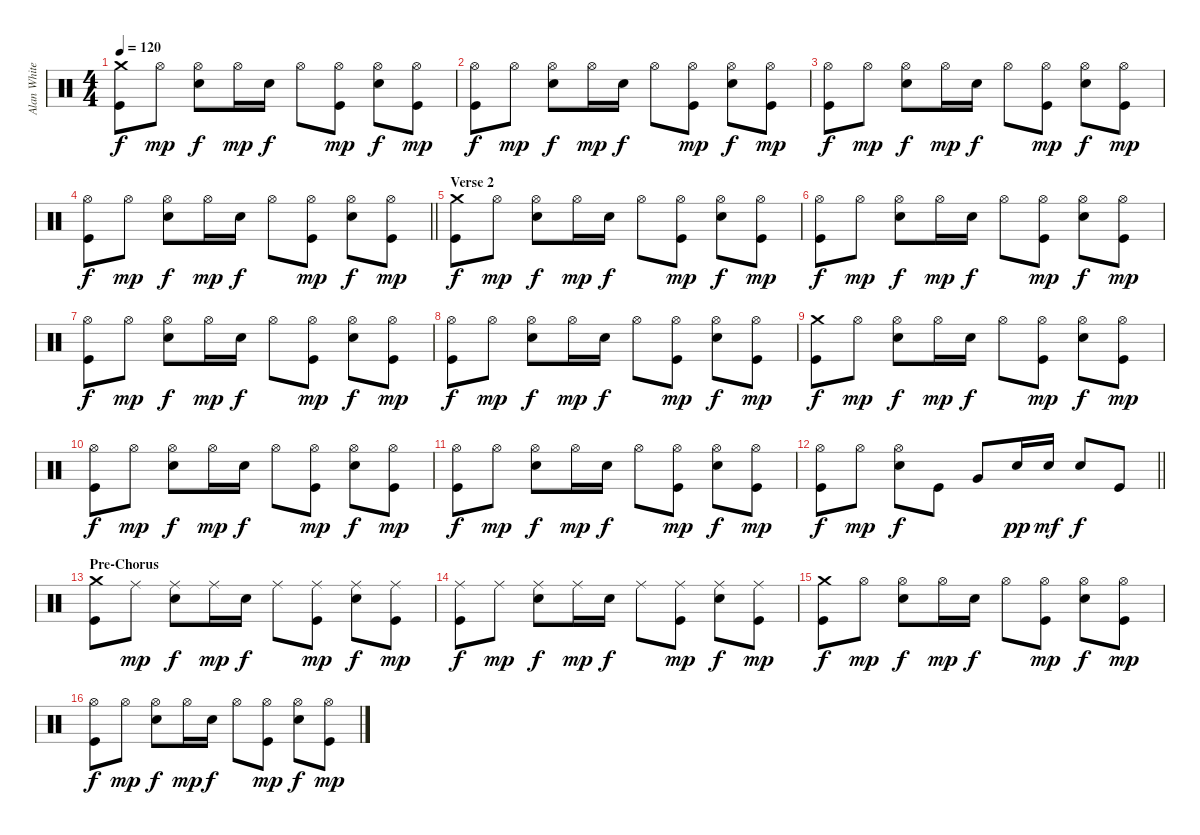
\track ("Alan White" "Alan White") {instrument percussion}
\staff {score}
\articulation defaults
\ts (4 4)
\tempo 120
\clef neutral
\ks c
("Crash medium (hit)" "Kick (hit)").8{dy f} "Hi-Hat (open)".8{dy mp} ("Hi-Hat (open)" "Electric Snare (hit)").8{dy f} "Hi-Hat (open)".16{dy mp} "Electric Snare (hit)".16{dy f} "Hi-Hat (open)".8 ("Hi-Hat (open)" "Kick (hit)").8{dy mp} ("Hi-Hat (open)" "Electric Snare (hit)").8{dy f} ("Hi-Hat (open)" "Kick (hit)").8{dy mp} |
("Hi-Hat (open)" "Kick (hit)").8{dy f} "Hi-Hat (open)".8{dy mp} ("Hi-Hat (open)" "Electric Snare (hit)").8{dy f} "Hi-Hat (open)".16{dy mp} "Electric Snare (hit)".16{dy f} "Hi-Hat (open)".8 ("Hi-Hat (open)" "Kick (hit)").8{dy mp} ("Hi-Hat (open)" "Electric Snare (hit)").8{dy f} ("Hi-Hat (open)" "Kick (hit)").8{dy mp} |
("Hi-Hat (open)" "Kick (hit)").8{dy f} "Hi-Hat (open)".8{dy mp} ("Hi-Hat (open)" "Electric Snare (hit)").8{dy f} "Hi-Hat (open)".16{dy mp} "Electric Snare (hit)".16{dy f} "Hi-Hat (open)".8 ("Hi-Hat (open)" "Kick (hit)").8{dy mp} ("Hi-Hat (open)" "Electric Snare (hit)").8{dy f} ("Hi-Hat (open)" "Kick (hit)").8{dy mp} |
\barLineRight lightlight
("Hi-Hat (open)" "Kick (hit)").8{dy f} "Hi-Hat (open)".8{dy mp} ("Hi-Hat (open)" "Electric Snare (hit)").8{dy f} "Hi-Hat (open)".16{dy mp} "Electric Snare (hit)".16{dy f} "Hi-Hat (open)".8 ("Hi-Hat (open)" "Kick (hit)").8{dy mp} ("Hi-Hat (open)" "Electric Snare (hit)").8{dy f} ("Hi-Hat (open)" "Kick (hit)").8{dy mp} |
\section ("" "Verse 2")
("Crash medium (hit)" "Kick (hit)").8{dy f} "Hi-Hat (open)".8{dy mp} ("Hi-Hat (open)" "Electric Snare (hit)").8{dy f} "Hi-Hat (open)".16{dy mp} "Electric Snare (hit)".16{dy f} "Hi-Hat (open)".8 ("Hi-Hat (open)" "Kick (hit)").8{dy mp} ("Hi-Hat (open)" "Electric Snare (hit)").8{dy f} ("Hi-Hat (open)" "Kick (hit)").8{dy mp} |
("Hi-Hat (open)" "Kick (hit)").8{dy f} "Hi-Hat (open)".8{dy mp} ("Hi-Hat (open)" "Electric Snare (hit)").8{dy f} "Hi-Hat (open)".16{dy mp} "Electric Snare (hit)".16{dy f} "Hi-Hat (open)".8 ("Hi-Hat (open)" "Kick (hit)").8{dy mp} ("Hi-Hat (open)" "Electric Snare (hit)").8{dy f} ("Hi-Hat (open)" "Kick (hit)").8{dy mp} |
("Hi-Hat (open)" "Kick (hit)").8{dy f} "Hi-Hat (open)".8{dy mp} ("Hi-Hat (open)" "Electric Snare (hit)").8{dy f} "Hi-Hat (open)".16{dy mp} "Electric Snare (hit)".16{dy f} "Hi-Hat (open)".8 ("Hi-Hat (open)" "Kick (hit)").8{dy mp} ("Hi-Hat (open)" "Electric Snare (hit)").8{dy f} ("Hi-Hat (open)" "Kick (hit)").8{dy mp} |
("Hi-Hat (open)" "Kick (hit)").8{dy f} "Hi-Hat (open)".8{dy mp} ("Hi-Hat (open)" "Electric Snare (hit)").8{dy f} "Hi-Hat (open)".16{dy mp} "Electric Snare (hit)".16{dy f} "Hi-Hat (open)".8 ("Hi-Hat (open)" "Kick (hit)").8{dy mp} ("Hi-Hat (open)" "Electric Snare (hit)").8{dy f} ("Hi-Hat (open)" "Kick (hit)").8{dy mp} |
("Crash medium (hit)" "Kick (hit)").8{dy f} "Hi-Hat (open)".8{dy mp} ("Hi-Hat (open)" "Electric Snare (hit)").8{dy f} "Hi-Hat (open)".16{dy mp} "Electric Snare (hit)".16{dy f} "Hi-Hat (open)".8 ("Hi-Hat (open)" "Kick (hit)").8{dy mp} ("Hi-Hat (open)" "Electric Snare (hit)").8{dy f} ("Hi-Hat (open)" "Kick (hit)").8{dy mp} |
("Hi-Hat (open)" "Kick (hit)").8{dy f} "Hi-Hat (open)".8{dy mp} ("Hi-Hat (open)" "Electric Snare (hit)").8{dy f} "Hi-Hat (open)".16{dy mp} "Electric Snare (hit)".16{dy f} "Hi-Hat (open)".8 ("Hi-Hat (open)" "Kick (hit)").8{dy mp} ("Hi-Hat (open)" "Electric Snare (hit)").8{dy f} ("Hi-Hat (open)" "Kick (hit)").8{dy mp} |
("Hi-Hat (open)" "Kick (hit)").8{dy f} "Hi-Hat (open)".8{dy mp} ("Hi-Hat (open)" "Electric Snare (hit)").8{dy f} "Hi-Hat (open)".16{dy mp} "Electric Snare (hit)".16{dy f} "Hi-Hat (open)".8 ("Hi-Hat (open)" "Kick (hit)").8{dy mp} ("Hi-Hat (open)" "Electric Snare (hit)").8{dy f} ("Hi-Hat (open)" "Kick (hit)").8{dy mp} |
\barLineRight lightlight
("Hi-Hat (open)" "Kick (hit)").8{dy f} "Hi-Hat (open)".8{dy mp} ("Hi-Hat (open)" "Electric Snare (hit)").8{dy f} "Kick (hit)".8 "Very Low Tom (hit)".8 "Electric Snare (hit)".16{dy pp} "Electric Snare (hit)".16{dy mf} "Electric Snare (hit)".8{dy f} "Kick (hit)".8 |
\section ("" "Pre-Chorus")
("Crash medium (hit)" "Kick (hit)").8 "Ride (middle)".8{dy mp} ("Ride (middle)" "Electric Snare (hit)").8{dy f} "Ride (middle)".16{dy mp} "Electric Snare (hit)".16{dy f} "Ride (middle)".8 ("Ride (middle)" "Kick (hit)").8{dy mp} ("Ride (middle)" "Electric Snare (hit)").8{dy f} ("Ride (middle)" "Kick (hit)").8{dy mp} |
("Ride (middle)" "Kick (hit)").8{dy f} "Ride (middle)".8{dy mp} ("Ride (middle)" "Electric Snare (hit)").8{dy f} "Ride (middle)".16{dy mp} "Electric Snare (hit)".16{dy f} "Ride (middle)".8 ("Ride (middle)" "Kick (hit)").8{dy mp} ("Ride (middle)" "Electric Snare (hit)").8{dy f} ("Ride (middle)" "Kick (hit)").8{dy mp} |
("Crash medium (hit)" "Kick (hit)").8{dy f} "Hi-Hat (open)".8{dy mp} ("Hi-Hat (open)" "Electric Snare (hit)").8{dy f} "Hi-Hat (open)".16{dy mp} "Electric Snare (hit)".16{dy f} "Hi-Hat (open)".8 ("Hi-Hat (open)" "Kick (hit)").8{dy mp} ("Hi-Hat (open)" "Electric Snare (hit)").8{dy f} ("Hi-Hat (open)" "Kick (hit)").8{dy mp} |
("Hi-Hat (open)" "Kick (hit)").8{dy f} "Hi-Hat (open)".8{dy mp} ("Hi-Hat (open)" "Electric Snare (hit)").8{dy f} "Hi-Hat (open)".16{dy mp} "Electric Snare (hit)".16{dy f} "Hi-Hat (open)".8 ("Hi-Hat (open)" "Kick (hit)").8{dy mp} ("Hi-Hat (open)" "Electric Snare (hit)").8{dy f} ("Hi-Hat (open)" "Kick (hit)").8{dy mp}
